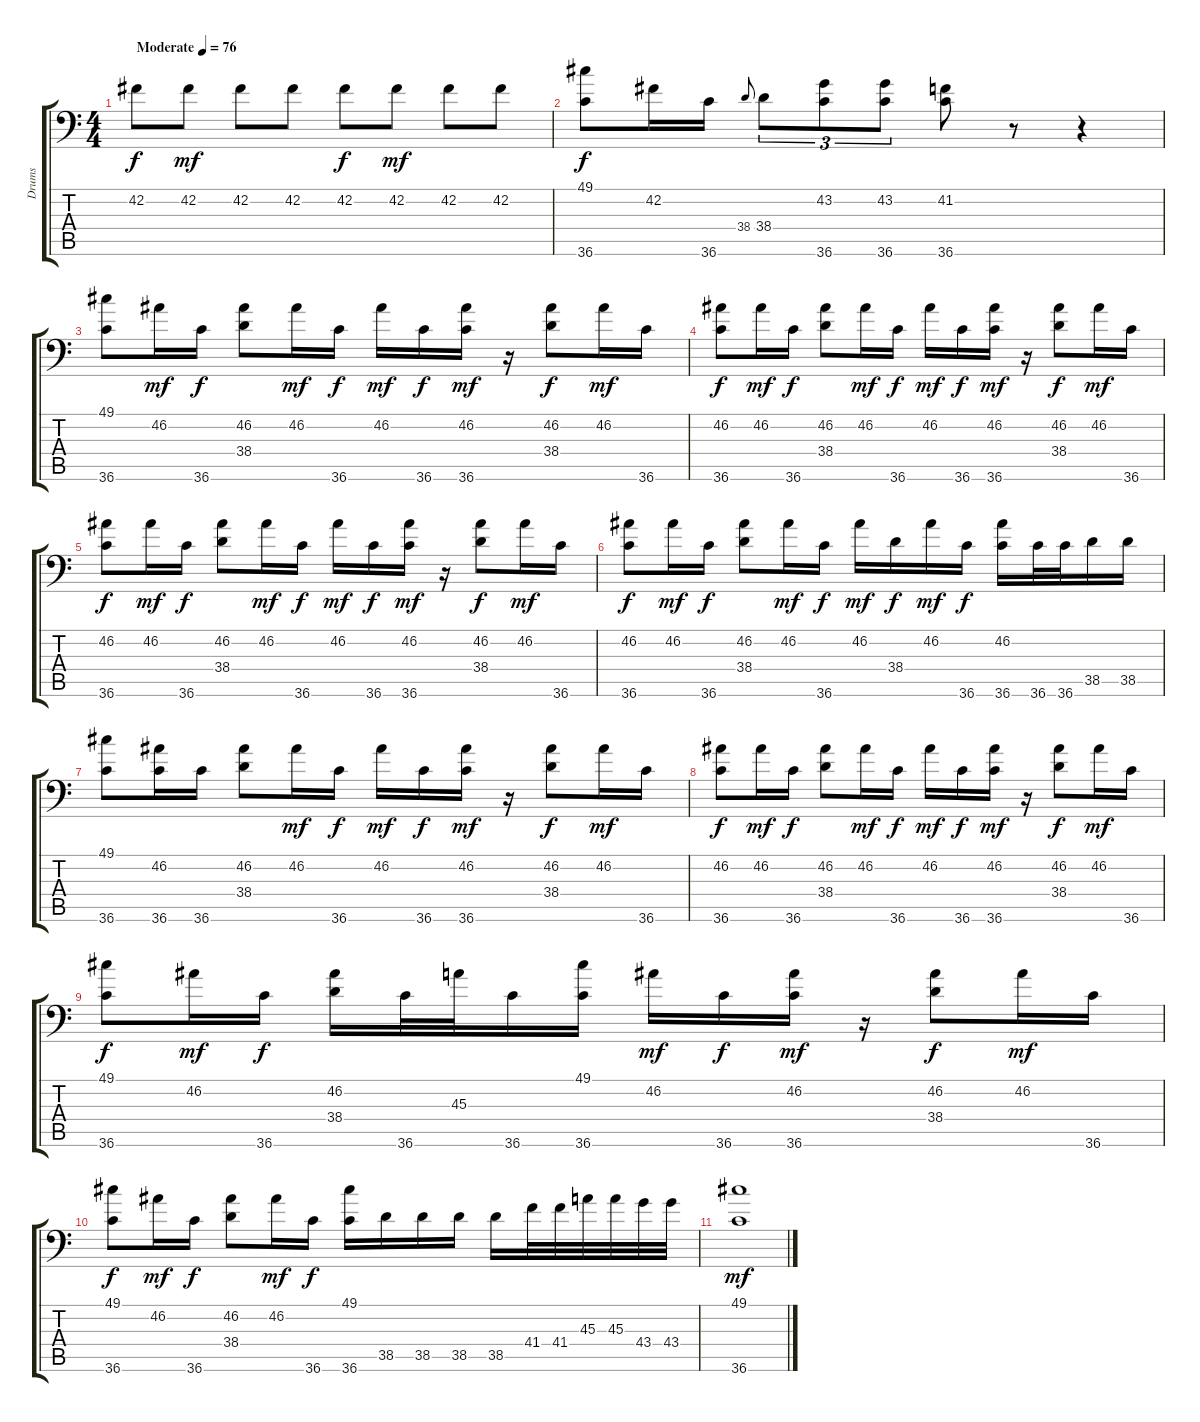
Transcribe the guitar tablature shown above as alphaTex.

\track ("Drums" "Drums") {instrument acousticgrandpiano}
\staff {score tabs}
\tuning (C-1 C-1 C-1 C-1 C-1 C-1) {hide}
\ts (4 4)
\tempo (76 "Moderate")
\clef f4
\ks c
42.2.8{dy f instrument acousticgrandpiano} 42.2.8{dy mf} 42.2.8 42.2.8 42.2.8{dy f} 42.2.8{dy mf} 42.2.8 42.2.8 |
(49.1 36.6).8{dy f} 42.2.16 36.6.16 38.4.8{gr onbeat} 38.4.8{tu (3 2)} (43.2 36.6).8{tu (3 2)} (43.2 36.6).8{tu (3 2)} (41.2 36.6).8 r.8 r.4 |
(49.1 36.6).8 46.2.16{dy mf} 36.6.16{dy f} (46.2 38.4).8 46.2.16{dy mf} 36.6.16{dy f} 46.2.16{dy mf} 36.6.16{dy f} (46.2 36.6).16{dy mf} r.16 (46.2 38.4).8{dy f} 46.2.16{dy mf} 36.6.16 |
(46.2 36.6).8{dy f} 46.2.16{dy mf} 36.6.16{dy f} (46.2 38.4).8 46.2.16{dy mf} 36.6.16{dy f} 46.2.16{dy mf} 36.6.16{dy f} (46.2 36.6).16{dy mf} r.16 (46.2 38.4).8{dy f} 46.2.16{dy mf} 36.6.16 |
(46.2 36.6).8{dy f} 46.2.16{dy mf} 36.6.16{dy f} (46.2 38.4).8 46.2.16{dy mf} 36.6.16{dy f} 46.2.16{dy mf} 36.6.16{dy f} (46.2 36.6).16{dy mf} r.16 (46.2 38.4).8{dy f} 46.2.16{dy mf} 36.6.16 |
(46.2 36.6).8{dy f} 46.2.16{dy mf} 36.6.16{dy f} (46.2 38.4).8 46.2.16{dy mf} 36.6.16{dy f} 46.2.16{dy mf} 38.4.16{dy f} 46.2.16{dy mf} 36.6.16{dy f} (46.2 36.6).16 36.6.32 36.6.32 38.5.16 38.5.16 |
(49.1 36.6).8 (46.2 36.6).16 36.6.16 (46.2 38.4).8 46.2.16{dy mf} 36.6.16{dy f} 46.2.16{dy mf} 36.6.16{dy f} (46.2 36.6).16{dy mf} r.16 (46.2 38.4).8{dy f} 46.2.16{dy mf} 36.6.16 |
(46.2 36.6).8{dy f} 46.2.16{dy mf} 36.6.16{dy f} (46.2 38.4).8 46.2.16{dy mf} 36.6.16{dy f} 46.2.16{dy mf} 36.6.16{dy f} (46.2 36.6).16{dy mf} r.16 (46.2 38.4).8{dy f} 46.2.16{dy mf} 36.6.16 |
(49.1 36.6).8{dy f} 46.2.16{dy mf} 36.6.16{dy f} (46.2 38.4).16 36.6.32 45.3.32 36.6.16 (49.1 36.6).16 46.2.16{dy mf} 36.6.16{dy f} (46.2 36.6).16{dy mf} r.16 (46.2 38.4).8{dy f} 46.2.16{dy mf} 36.6.16 |
(49.1 36.6).8{dy f} 46.2.16{dy mf} 36.6.16{dy f} (46.2 38.4).8 46.2.16{dy mf} 36.6.16{dy f} (49.1 36.6).16 38.5.16 38.5.16 38.5.16 38.5.16 41.4.32 41.4.32 45.3.32 45.3.32 43.4.32 43.4.32 |
(49.1 36.6).1{dy mf}
